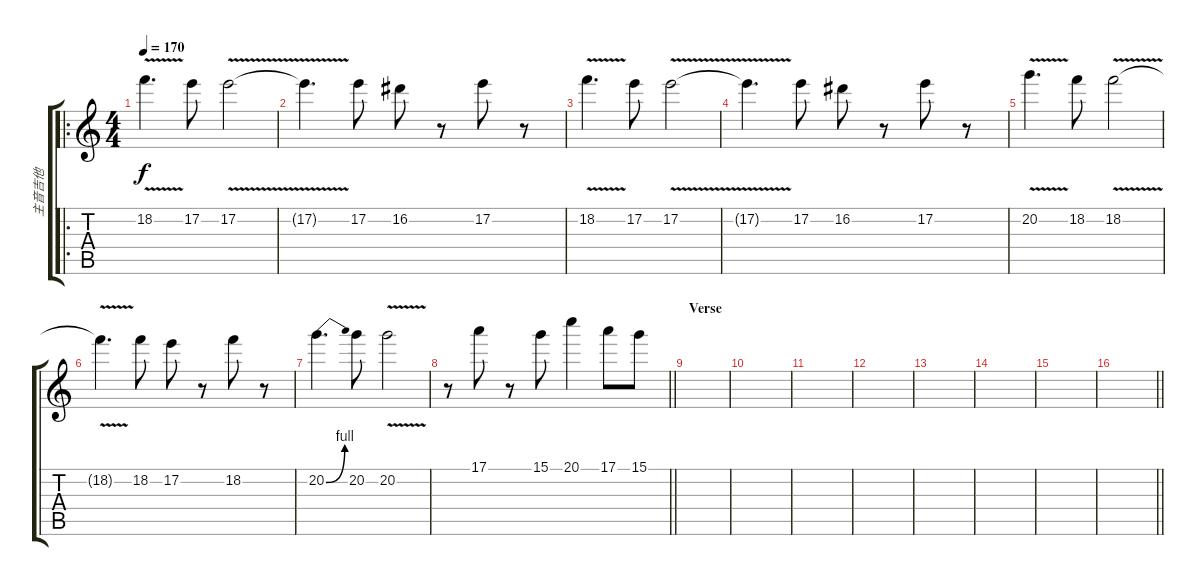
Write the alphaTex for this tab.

\track ("主音吉他" "主音吉他") {instrument overdrivenguitar}
\staff {score tabs}
\tuning (E4 B3 G3 D3 A2 E2) {hide}
\ro
\ts (4 4)
\tempo 170
\clef g2
\ks c
18.2{v}.4{d dy f} 17.2.8 17.2{v}.2 |
17.2{t}.4{d} 17.2.8 16.2.8 r.8 17.2.8 r.8 |
18.2{v}.4{d} 17.2.8 17.2{v}.2 |
17.2{t}.4{d} 17.2.8 16.2.8 r.8 17.2.8 r.8 |
20.2{v}.4{d} 18.2.8 18.2{v}.2 |
18.2{t}.4{d} 18.2.8 17.2.8 r.8 18.2.8 r.8 |
20.2{be (bend 0 0 60 4)}.4{d} 20.2.8 20.2{v}.2 |
\barLineRight lightlight
r.8 17.1.8 r.8 15.1.8 20.1.4 17.1.8 15.1.8 |
\section ("" "Verse")
|
|
|
|
|
|
|
\barLineRight lightlight
